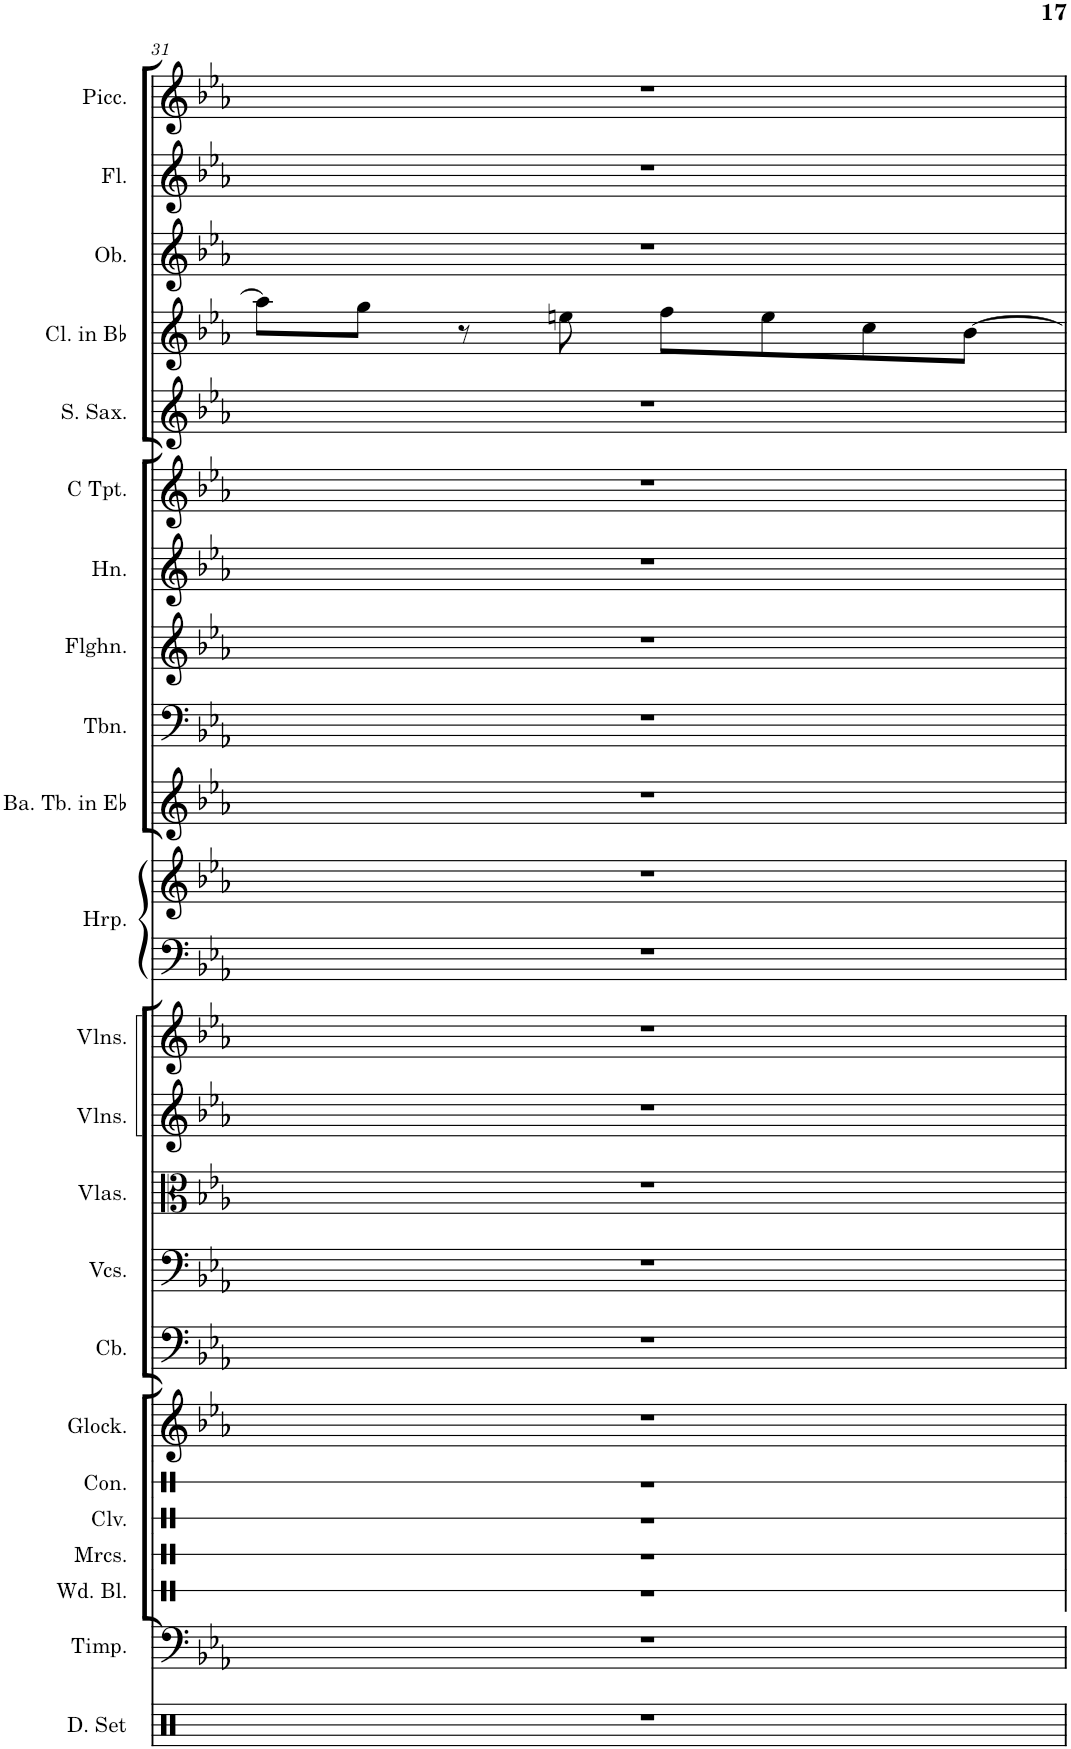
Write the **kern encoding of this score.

**kern	**kern	**kern	**kern	**kern	**kern	**kern	**kern	**kern	**kern	**kern	**kern	**kern	**kern	**kern	**kern	**kern	**kern	**kern	**kern	**kern
*part20	*part19	*part18	*part17	*part16	*part15	*part14	*part13	*part12	*part11	*part11	*part10	*part9	*part8	*part7	*part6	*part5	*part4	*part3	*part2	*part1
*staff21	*staff20	*staff19	*staff18	*staff17	*staff16	*staff15	*staff14	*staff13	*staff12	*staff11	*staff10	*staff9	*staff8	*staff7	*staff6	*staff5	*staff4	*staff3	*staff2	*staff1
*I"Drumset	*I"Timpani	*I"Congas	*I"Glockenspiel	*I"Contrabass	*I"Violoncellos	*I"Violas	*I"Violins	*I"Violins	*I"Harp	*	*I"Bass Tuba in Eb	*I"Trombone	*I"Flugelhorn	*I"Horn	*I"C Trumpet	*I"Soprano Saxophone	*I"Clarinet in Bb	*I"Oboe	*I"Flute	*I"Piccolo
*I'D. Set	*I'Timp.	*I'Con.	*I'Glock.	*I'Cb.	*I'Vcs.	*I'Vlas.	*I'Vlns.	*I'Vlns.	*I'Hrp.	*	*I'Ba. Tb. in Eb	*I'Tbn.	*I'Flghn.	*I'Hn.	*I'C Tpt.	*I'S. Sax.	*I'Cl. in Bb	*I'Ob.	*I'Fl.	*I'Picc.
!!LO:PB:g=z
*clefX	*clefF4	*clefX	*clefG2	*clefF4	*clefF4	*clefC3	*clefG2	*clefG2	*clefF4	*clefG2	*clefG2	*clefF4	*clefG2	*clefG2	*clefG2	*clefG2	*clefG2	*clefG2	*clefG2	*clefG2
*	*	*	*Trd-14c-24	*Trd7c12	*	*	*	*	*	*	*Trd12c21	*	*Trd1c2	*Trd4c7	*	*Trd1c2	*Trd1c2	*	*	*Trd-7c-12
*k[]	*k[b-e-a-]	*k[]	*k[b-e-a-]	*k[b-e-a-]	*k[b-e-a-]	*k[b-e-a-]	*k[b-e-a-]	*k[b-e-a-]	*k[b-e-a-]	*k[b-e-a-]	*k[b-e-a-]	*k[b-e-a-]	*k[b-e-a-]	*k[b-e-a-]	*k[b-e-a-]	*k[b-e-a-]	*k[b-e-a-]	*k[b-e-a-]	*k[b-e-a-]	*k[b-e-a-]
*M4/4	*M4/4	*M4/4	*M4/4	*M4/4	*M4/4	*M4/4	*M4/4	*M4/4	*M4/4	*M4/4	*M4/4	*M4/4	*M4/4	*M4/4	*M4/4	*M4/4	*M4/4	*M4/4	*M4/4	*M4/4
=31	=31	=31	=31	=31	=31	=31	=31	=31	=31	=31	=31	=31	=31	=31	=31	=31	=31	=31	=31	=31
1r	1r	1r	1r	1r	1r	1r	1r	1r	1r	1r	1r	1r	1r	1r	1r	1r	8aa\L]	1r	1r	1r
.	.	.	.	.	.	.	.	.	.	.	.	.	.	.	.	.	8gg\J	.	.	.
.	.	.	.	.	.	.	.	.	.	.	.	.	.	.	.	.	8r	.	.	.
.	.	.	.	.	.	.	.	.	.	.	.	.	.	.	.	.	8een\	.	.	.
.	.	.	.	.	.	.	.	.	.	.	.	.	.	.	.	.	8ff\L	.	.	.
.	.	.	.	.	.	.	.	.	.	.	.	.	.	.	.	.	8ee\	.	.	.
.	.	.	.	.	.	.	.	.	.	.	.	.	.	.	.	.	8cc\	.	.	.
.	.	.	.	.	.	.	.	.	.	.	.	.	.	.	.	.	[8b-\J	.	.	.
=	=	=	=	=	=	=	=	=	=	=	=	=	=	=	=	=	=	=	=	=
*-	*-	*-	*-	*-	*-	*-	*-	*-	*-	*-	*-	*-	*-	*-	*-	*-	*-	*-	*-	*-
